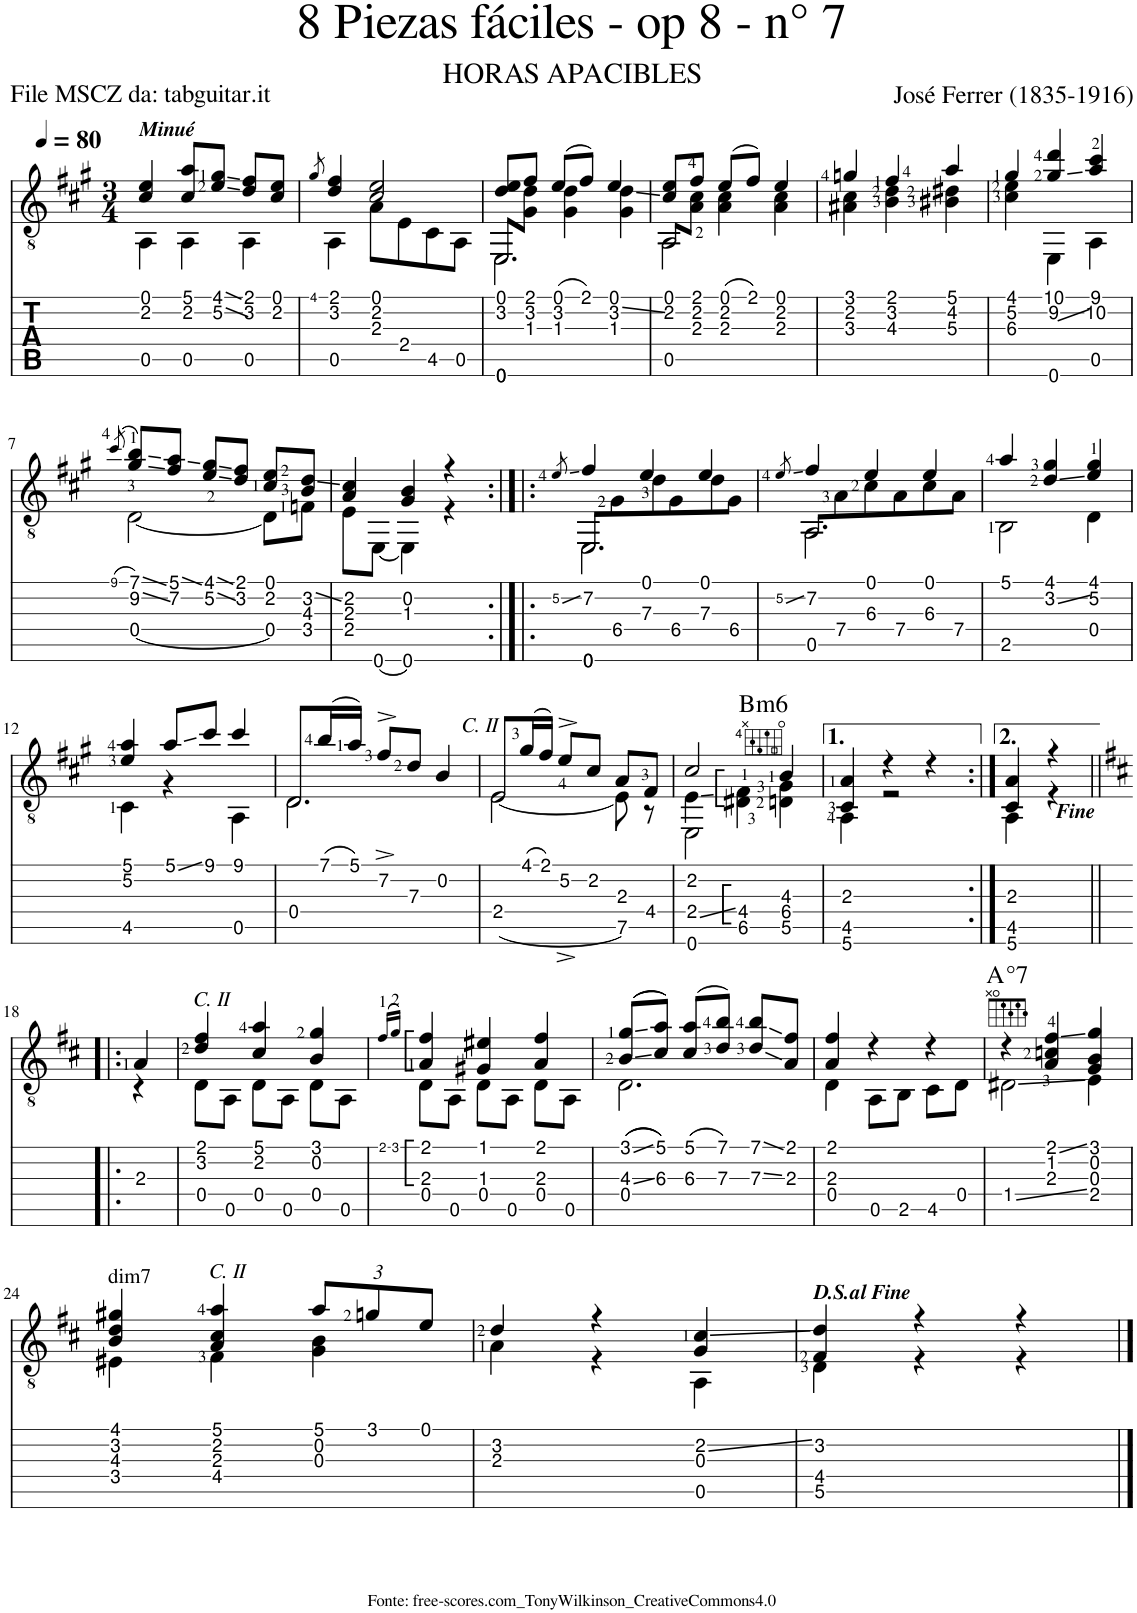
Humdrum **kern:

**kern	**kern	**harte
*part1	*part1	*part1
*staff2	*staff1	*
*I"Guitar	*	*
*I'Guit.	*	*
*stria6	*	*
*	*clefGv2	*
*k[f#c#g#]	*k[f#c#g#]	*
*M3/4	*M3/4	*
*MM80	*MM80	*
=1	=1	=1
*^	*^	*
!	!	!LO:TX:a:Bi:t=Minué	!	!
4c# 4e	4AA	4c#/ 4e/	4AA\	.
8c#\ 8a\L	4AA	8c#/ 8a/L	4AA\	.
8e\ 8g#\J	.	8e/ 8g#/J	.	.
8d\ 8f#\L	4AA	8d/ 8f#/L	4AA\	.
8c#\ 8e\J	.	8c#/ 8e/J	.	.
=2	=2	=2	=2	=2
qg#	.	8qg#/	.	.
4d 4f#	4AA	4d/ 4f#/	4AA\	.
2c# 2e	8AL	2c#/ 2e/	8A\L	.
.	8EJ	.	8E\	.
.	8C#L	.	8C#\	.
.	8AAJ	.	8AA\J	.
=3	=3	=3	=3	=3
*	*^	*	*	*
!	!	!	!	!LO:N:head=open	!
*	*	*	*	*^	*
8d\ 8e\L	8EEL	2.EE	8d/ 8e/L	8EE/L	2.EE\	.
8f#J	8G#\ 8d\J	.	8f#/J	8G#\ 8d\J	.	.
8eL	4G# 4d	.	(8e/L	4G#\ 4d\	.	.
8f#J	.	.	8f#/J)	.	.	.
4e	4G# 4d	.	4e/	4G#\ 4d\	.	.
=4	=4	=4	=4	=4	=4	=4
!	!	!	!	!LO:N:head=open	!	!
8c#\ 8e\L	8AAL	2AA	8c#/ 8e/L	8AA/L	2AA\	.
8f#J	8A\ 8c#\J	.	8f#/J	8A\ 8c#\J	.	.
8eL	4A 4c#	.	(8e/L	4A\ 4c#\	.	.
8f#J	.	.	8f#/J)	.	.	.
4e	4A 4c#	4ryy	4e/	4A\ 4c#\	4ryy	.
*	*v	*v	*	*	*	*
*	*	*	*v	*v	*
=5	=5	=5	=5	=5
4g	4A# 4c#	4gn/	4A#X\ 4c#\	.
4f#	4B 4d	4f#/	4B\ 4d\	.
4a	4B# 4d#	4a/	4B#X\ 4d#X\	.
=6	=6	=6	=6	=6
4g#	4c# 4e	4g#/	4c#\ 4e\	.
4g# 4dd	4EE	4g#/ 4dd/	4EE\	.
4a 4cc#	4AA	4a/ 4cc#/	4AA\	.
!!LO:LB:g=z	!!
=7	=7	=7	=7	=7
qcc#	.	(8qcc#/	.	.
8g#\ 8b\L	[2D	8g#/ 8b/L)	[2D\	.
8f#\ 8a\J	.	8f#/ 8a/J	.	.
8e\ 8g#\L	.	8e/ 8g#/L	.	.
8d\ 8f#\J	.	8d/ 8f#/J	.	.
8c#\ 8e\L	8DL]	8c#/ 8e/L	8D\L]	.
8B\ 8d\J	8FJ	8B/ 8d/J	8Fn\J	.
=8	=8	=8	=8	=8
4A 4c#	8EL	4A/ 4c#/	8E\L	.
.	[8EEJ	.	[8EE\J	.
4G# 4B	4EE]	4G#/ 4B/	4EE\]	.
4r	4r	4r	4r	.
*v	*v	*	*	*
*	*v	*v	*
=9:|!|:	=9:|!|:	=9:|!|:
qe	8qe/	.
*^	*^	*
*	*^	*	*	*
!	!	!	!	!LO:N:head=open	!
*	*	*	*	*^	*
4f#	8EEL	2.EE	4f#/	8EE/L	2.EE\	.
.	8G#J	.	.	8G#\	.	.
4e	8dL	.	4e/	8d\	.	.
.	8G#J	.	.	8G#\	.	.
4e	8dL	.	4e/	8d\	.	.
.	8G#J	.	.	8G#\J	.	.
=10	=10	=10	=10	=10	=10	=10
qe	.	.	8qe/	.	.	.
!	!	!	!	!LO:N:head=open	!	!
4f#	8AAL	2.AA	4f#/	8AA/L	2.AA\	.
.	8AJ	.	.	8A\	.	.
4e	8c#L	.	4e/	8c#\	.	.
.	8AJ	.	.	8A\	.	.
4e	8c#L	.	4e/	8c#\	.	.
.	8AJ	.	.	8A\J	.	.
*	*v	*v	*	*	*	*
*	*	*	*v	*v	*
=11	=11	=11	=11	=11
4a	2BB	4a/	2BB\	.
4d 4g#	.	4d/ 4g#/	.	.
4e 4g#	4D	4e/ 4g#/	4D\	.
!!LO:LB:g=z	!!
=12	=12	=12	=12	=12
4e 4a	4C#	4e/ 4a/	4C#\	.
8aL	4r	8a/L	4r	.
8cc#J	.	8cc#/J	.	.
4cc#	4AA	4cc#/	4AA\	.
=13	=13	=13	=13	=13
!	!	!LO:N:head=open	!LO:N:head=open	!
8DL	2.D	8D/L	2.D\	.
16bL	.	(16b/L	.	.
16aJJ	.	16a/JJ)	.	.
8f#^L	.	8f#^/L	.	.
8dJ	.	8d/J	.	.
4B	.	4B/	.	.
=14	=14	=14	=14	=14
!	!	!LO:TX:a:i:t=C. II	!	!
!	!	!LO:N:head=open	!	!
8EL	[2E	8E/L	[2E\	.
16g#L	.	(16g#/L	.	.
16f#JJ	.	16f#/JJ)	.	.
8e^L	.	8e^/L	.	.
8c#J	.	8c#/J	.	.
8AL	8E]	8A/L	8E\]	.
8F#J	8r	8F#/J	8r	.
=15	=15	=15	=15	=15
*	*^	*	*^	*
2c#	4E	2EE	2c#/	4E\	2EE\	.
.	4D#:: 4F#::	.	.	4D#X\:: 4F#\::	.	.
!	!	!	!	!	!	!LO:H:kt=m6
4B	4D 4G#	4ryy	4B/	4Dn\ 4G#\	4ryy	B:min6
*	*v	*v	*	*	*	*
*	*	*	*v	*v	*
=16	=16	=16	=16	=16
4C# 4A	4AA	4C#/ 4A/	4AA\	.
4r	2r	4r	2r	.
4r	.	4r	.	.
=17:|!	=17:|!	=17:|!	=17:|!	=17:|!
4C# 4A	4AA	4C#/ 4A/	4AA\	.
4r	4r	4r	4r	.
!!LO:LB:g=z	!!
=18!|:	=18!|:	=18!|:	=18!|:	=18!|:
*k[f#c#]	*	*k[f#c#]	*	*
4A	4r	4A/	4r	.
=19	=19	=19	=19	=19
!	!	!LO:TX:a:i:t=C. II	!	!
4d 4f#	8DL	4d/ 4f#/	8D\L	.
.	8AAJ	.	8AA\J	.
4c# 4a	8DL	4c#/ 4a/	8D\L	.
.	8AAJ	.	8AA\J	.
4B 4g	8DL	4B/ 4g/	8D\L	.
.	8AAJ	.	8AA\J	.
=20	=20	=20	=20	=20
qf#	.	(16qf#/LL	.	.
qg	.	16qg/JJ)	.	.
4A:: 4f#::	8DL	4A/:: 4f#/::	8D\L	.
.	8AAJ	.	8AA\J	.
4G# 4e#	8DL	4G#X/ 4e#X/	8D\L	.
.	8AAJ	.	8AA\J	.
4A 4f#	8DL	4A/ 4f#/	8D\L	.
.	8AAJ	.	8AA\J	.
=21	=21	=21	=21	=21
8B\ 8g\L	2.D	((8B/ 8g/L	2.D\	.
8c#\ 8a\J	.	8c#/ 8a/J))	.	.
8c#\ 8a\L	.	(8c#/ 8a/L	.	.
8d\ 8b\J	.	8d/ 8b/J)	.	.
8d\ 8b\L	.	8d/ 8b/L	.	.
8A\ 8f#\J	.	8A/ 8f#/J	.	.
=22	=22	=22	=22	=22
4A 4f#	4D	4A/ 4f#/	4D\	.
4r	8AAL	4r	8AA\L	.
.	8BBJ	.	8BB\J	.
4r	8C#L	4r	8C#\L	.
.	8DJ	.	8D\J	.
=23	=23	=23	=23	=23
!	!	!	!	!LO:H:kt=°
4r	2D#	4r	2D#X\	.
4A 4c 4f#	.	4A/ 4cn/ 4f#/	.	.
4G 4B 4g	4E	4G/ 4B/ 4g/	4E\	.
!!LO:LB:g=z	!!
=24	=24	=24	=24	=24
!	!	!LO:TX:a:t=dim7	!	!
4B 4d 4g#	4E#	4B/ 4d/ 4g#X/	4E#X\	.
!	!	!LO:TX:a:i:t=C. II	!	!
4A 4c# 4a	4F#	4A/ 4c#/ 4a/	4F#\	.
*Xbrackettup	*	*Xbrackettup	*	*
12aL	4G 4B	12a/L	4G\ 4B\	.
12g	.	12gn/	.	.
12eJ	.	12e/J	.	.
=25	=25	=25	=25	=25
4d	4A	4d/	4A\	.
4r	4r	4r	4r	.
4G 4c#	4AA	4G/ 4c#/	4AA\	.
=26	=26	=26	=26	=26
4F# 4d	4D	4F#/ 4d/	4D\	.
4r	4r	4r	4r	.
4r	4r	4r	4r	.
*v	*v	*	*	*
*	*v	*v	*
==	==	==
*-	*-	*-
